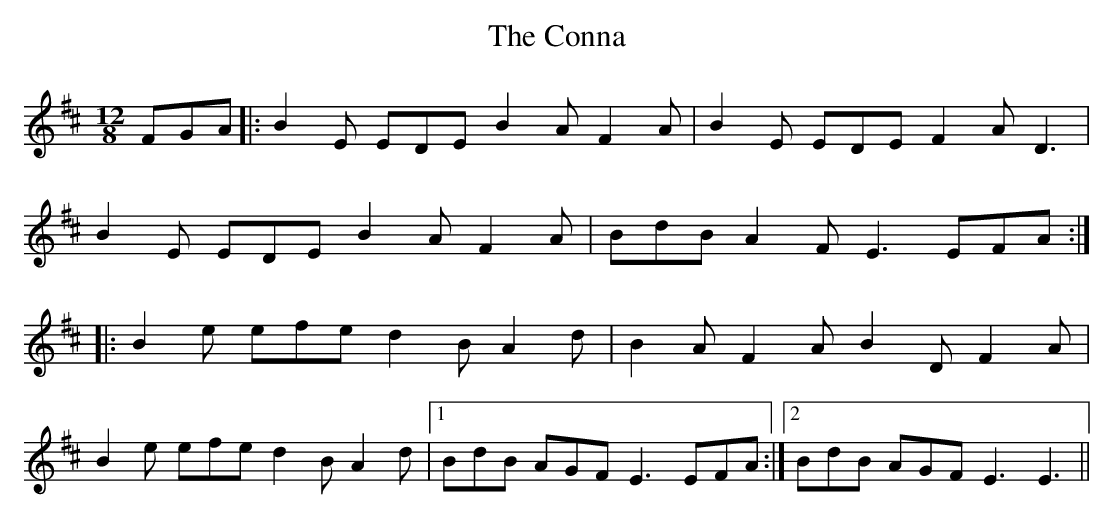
X:1
T: The Conna
M: 12/8
L: 1/8
K: Dmaj
FGA|:B2 E EDE B2 A F2 A|B2 E EDE F2 A D3|
B2 E EDE B2 A F2 A|BdB A2 F E3 EFA:|
|:B2 e efe d2 B A2 d|B2 A F2 A B2 D F2 A|
B2 e efe d2 B A2 d|1 BdB AGF E3 EFA:|2 BdB AGF E3 E3||
